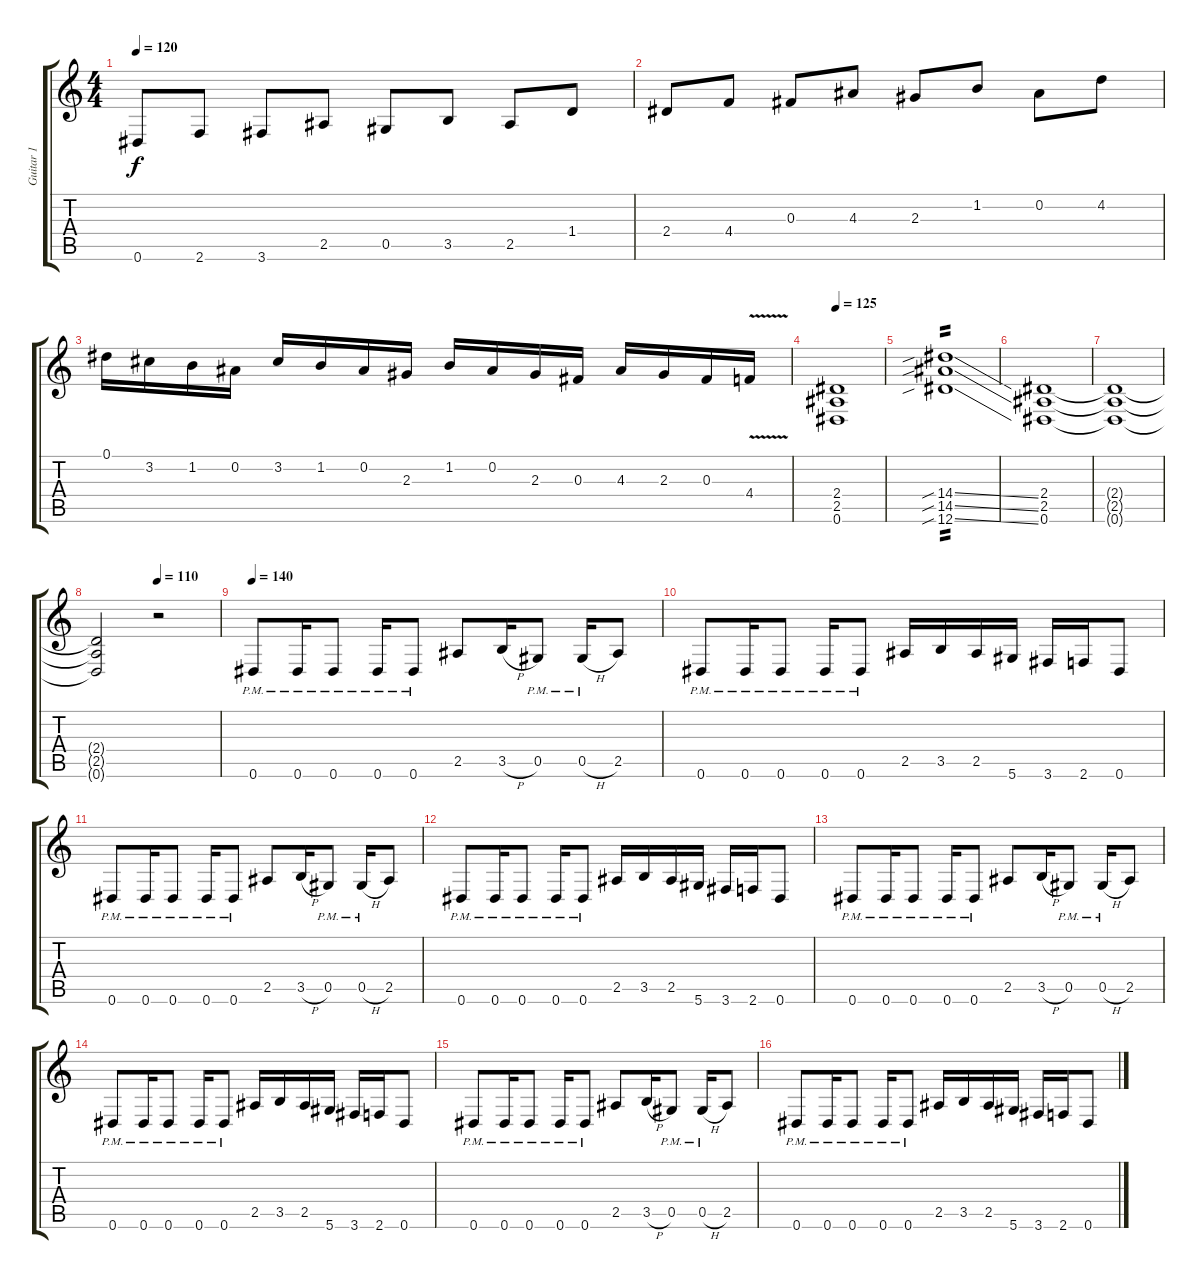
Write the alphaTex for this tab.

\track ("Guitar 1" "Guitar 1") {instrument distortionguitar}
\staff {score tabs}
\tuning (Eb4 Bb3 Gb3 Db3 Ab2 Eb2) {hide}
\ts (4 4)
\tempo 120
\clef g2
\ks c
0.6.8{dy f instrument distortionguitar} 2.6.8 3.6.8 2.5.8 0.5.8 3.5.8 2.5.8 1.4.8 |
2.4.8 4.4.8 0.3.8 4.3.8 2.3.8 1.2.8 0.2.8 4.2.8 |
0.1.16 3.2.16 1.2.16 0.2.16 3.2.16 1.2.16 0.2.16 2.3.16 1.2.16 0.2.16 2.3.16 0.3.16 4.3.16 2.3.16 0.3.16 4.4{v}.16 |
\tempo 125
(2.4 2.5 0.6).1 |
(14.4{sib ss} 14.5{sib ss} 12.6{sib ss}).1{tp 2} |
(2.4 2.5 0.6).1 |
(2.4{t} 2.5{t} 0.6{t}).1 |
\tempo (110 0.5)
(2.4{t} 2.5{t} 0.6{t}).2 r.2 |
\tempo 140
0.6{pm}.8 0.6{pm}.16 0.6{pm}.8 0.6{pm}.16 0.6{pm}.8 2.5.8 3.5{h}.16 0.5{pm}.8 0.5{h pm}.16 2.5.8 |
0.6{pm}.8 0.6{pm}.16 0.6{pm}.8 0.6{pm}.16 0.6{pm}.8 2.5.16 3.5.16 2.5.16 5.6.16 3.6.16 2.6.16 0.6.8 |
0.6{pm}.8 0.6{pm}.16 0.6{pm}.8 0.6{pm}.16 0.6{pm}.8 2.5.8 3.5{h}.16 0.5{pm}.8 0.5{h pm}.16 2.5.8 |
0.6{pm}.8 0.6{pm}.16 0.6{pm}.8 0.6{pm}.16 0.6{pm}.8 2.5.16 3.5.16 2.5.16 5.6.16 3.6.16 2.6.16 0.6.8 |
0.6{pm}.8 0.6{pm}.16 0.6{pm}.8 0.6{pm}.16 0.6{pm}.8 2.5.8 3.5{h}.16 0.5{pm}.8 0.5{h pm}.16 2.5.8 |
0.6{pm}.8 0.6{pm}.16 0.6{pm}.8 0.6{pm}.16 0.6{pm}.8 2.5.16 3.5.16 2.5.16 5.6.16 3.6.16 2.6.16 0.6.8 |
0.6{pm}.8 0.6{pm}.16 0.6{pm}.8 0.6{pm}.16 0.6{pm}.8 2.5.8 3.5{h}.16 0.5{pm}.8 0.5{h pm}.16 2.5.8 |
0.6{pm}.8 0.6{pm}.16 0.6{pm}.8 0.6{pm}.16 0.6{pm}.8 2.5.16 3.5.16 2.5.16 5.6.16 3.6.16 2.6.16 0.6.8
